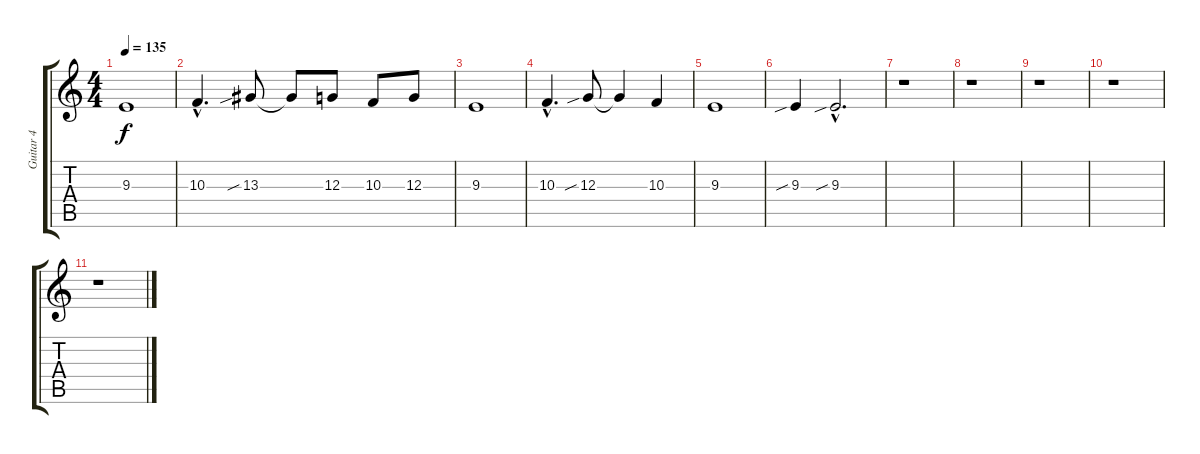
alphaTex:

\track ("Guitar 4" "Guitar 4") {instrument baritonesax}
\staff {score tabs}
\tuning (E4 B3 G3 D3 A2 E2) {hide}
\ts (4 4)
\tempo 135
\clef g2
\ks c
9.3.1{dy f} |
10.3{hac}.4{d} 13.3{sib}.8 13.3{t}.8 12.3.8 10.3.8 12.3.8 |
9.3.1 |
10.3{hac}.4{d} 12.3{sib}.8 12.3{t}.4 10.3.4 |
9.3.1 |
9.3{sib}.4 9.3{sib hac}.2{d} |
r.1 |
r.1 |
r.1 |
r.1 |
r.1
